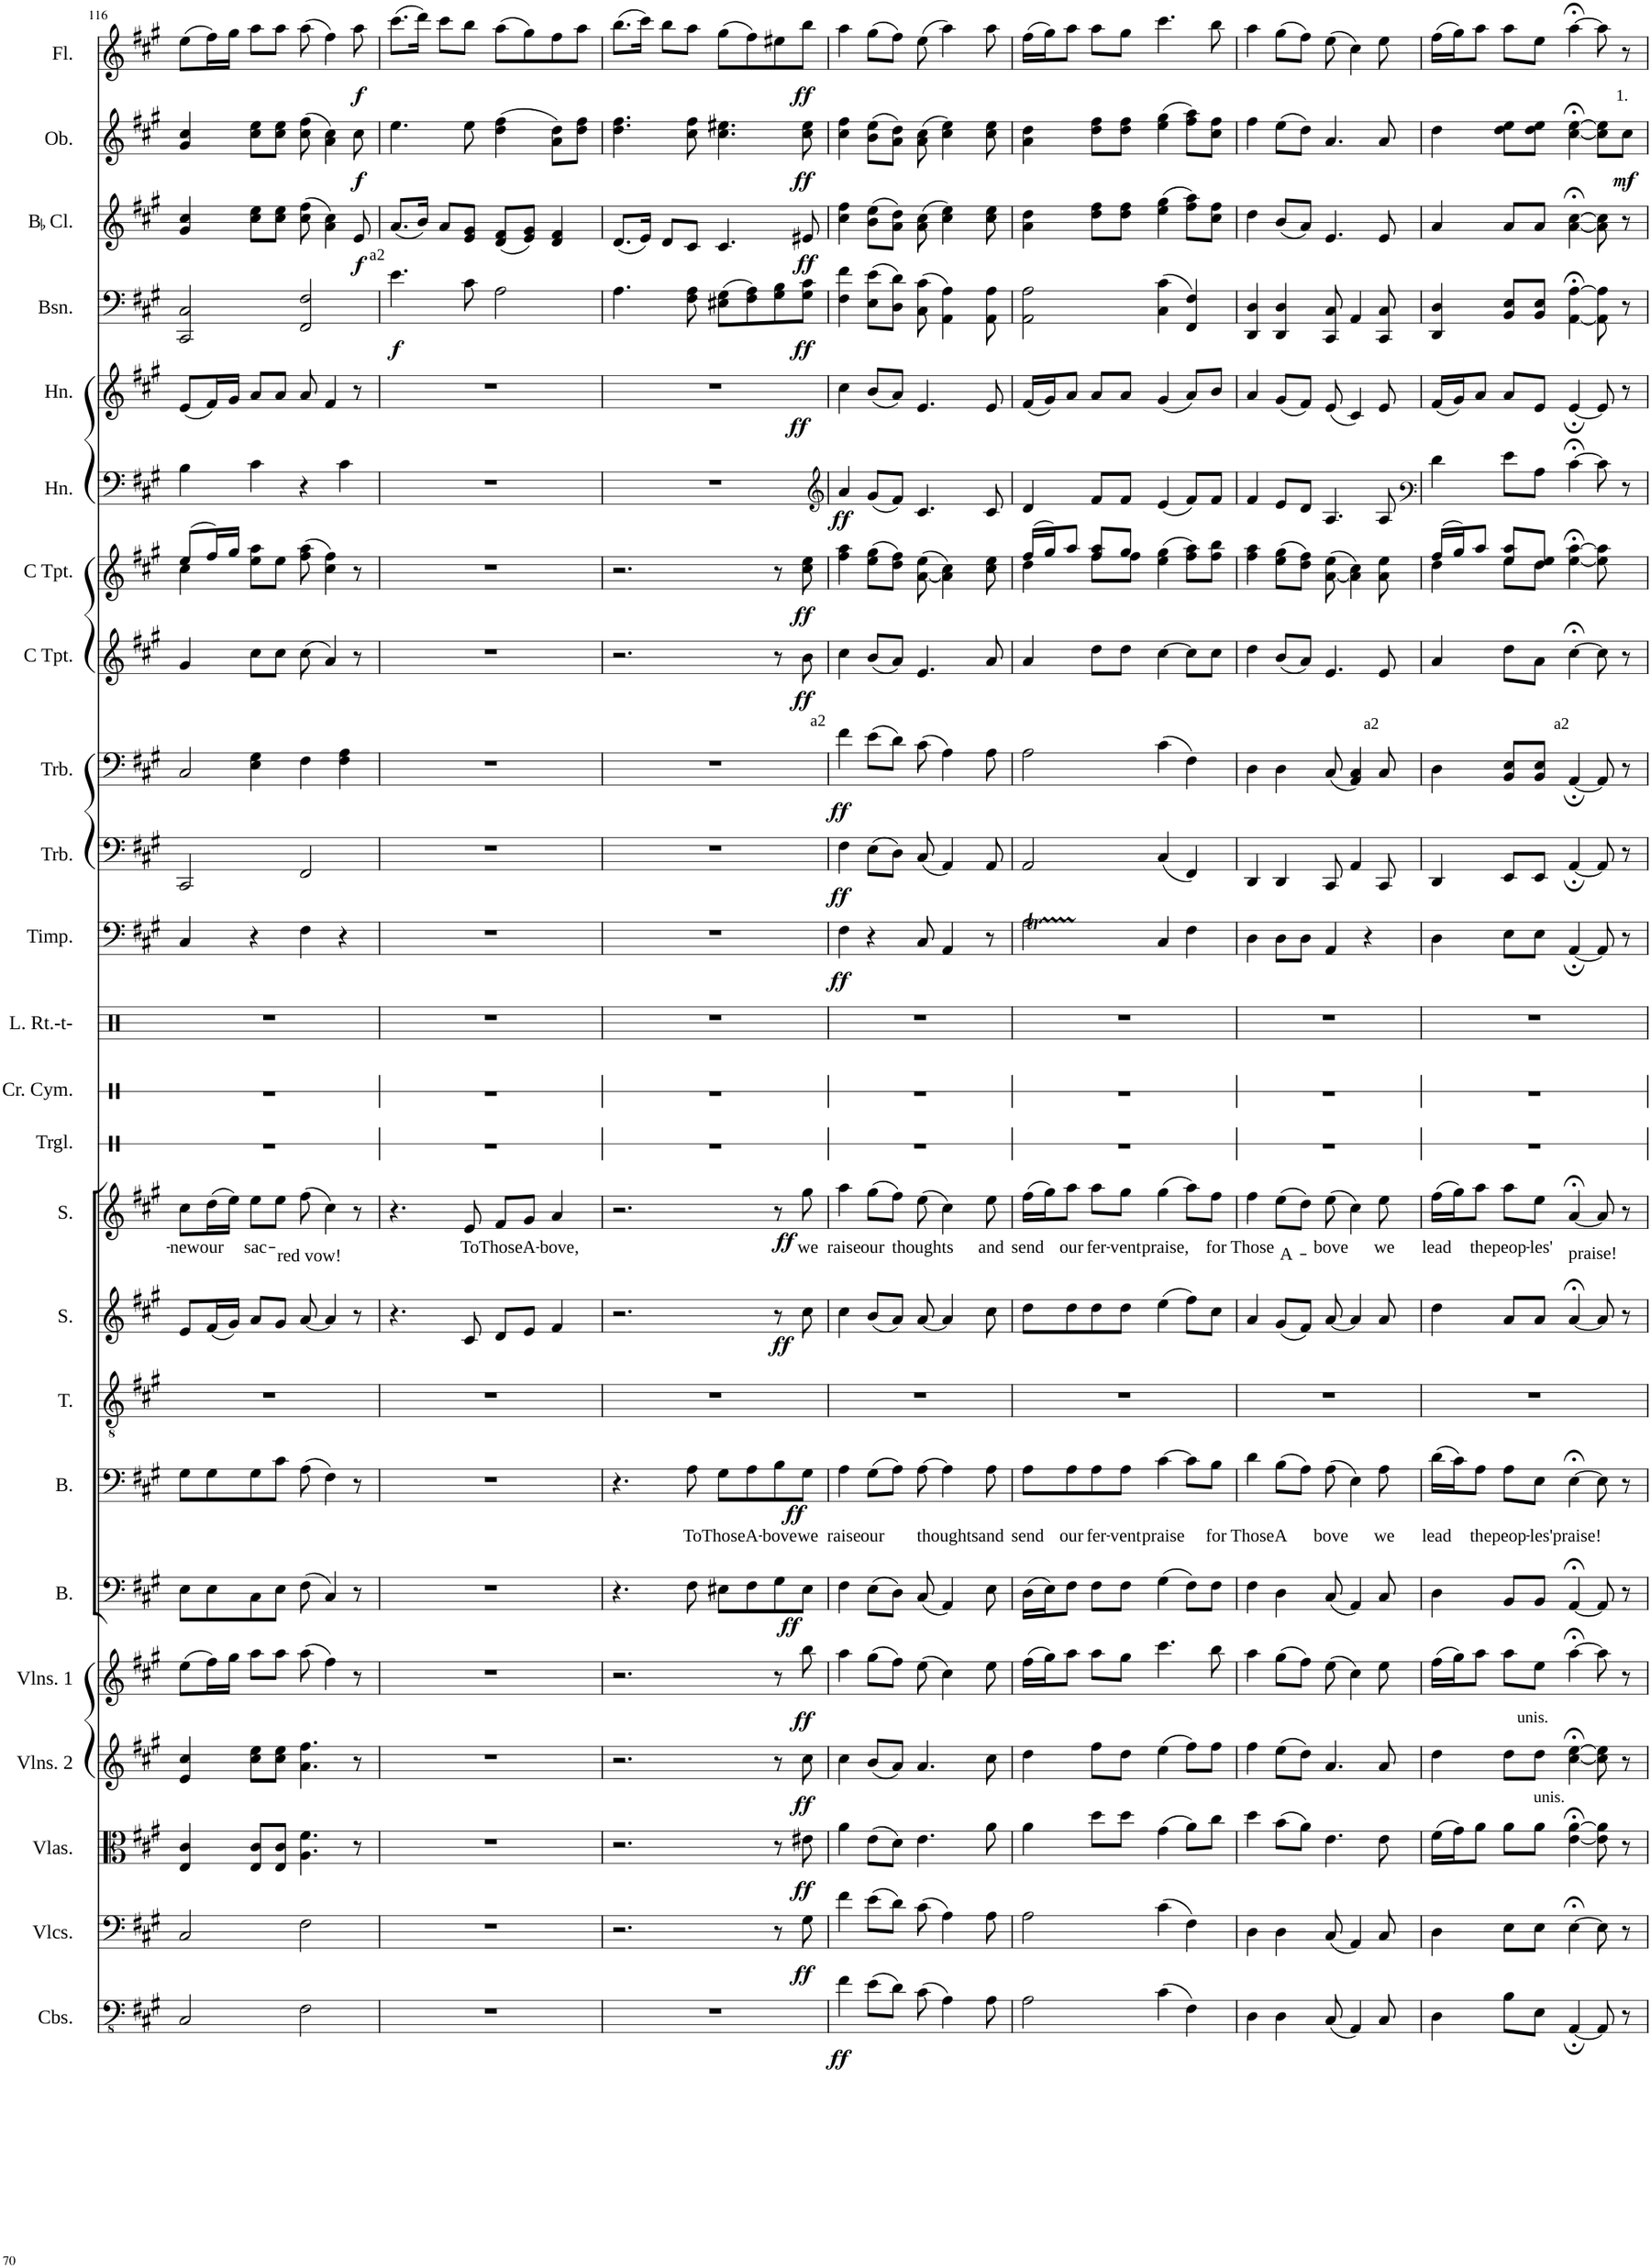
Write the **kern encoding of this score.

**kern	**dynam	**kern	**dynam	**kern	**dynam	**kern	**dynam	**kern	**dynam	**kern	**dynam	**kern	**text	**dynam	**kern	**kern	**dynam	**kern	**text	**dynam	**kern	**kern	**kern	**kern	**dynam	**kern	**dynam	**kern	**dynam	**kern	**dynam	**kern	**dynam	**kern	**dynam	**kern	**dynam	**kern	**dynam	**kern	**dynam	**kern	**dynam	**kern	**dynam
*part24	*part24	*part23	*part23	*part22	*part22	*part21	*part21	*part20	*part20	*part19	*part19	*part18	*part18	*part18	*part17	*part16	*part16	*part15	*part15	*part15	*part14	*part13	*part12	*part11	*part11	*part10	*part10	*part9	*part9	*part8	*part8	*part7	*part7	*part6	*part6	*part5	*part5	*part4	*part4	*part3	*part3	*part2	*part2	*part1	*part1
*staff24	*staff24	*staff23	*staff23	*staff22	*staff22	*staff21	*staff21	*staff20	*staff20	*staff19	*staff19	*staff18	*staff18	*staff18	*staff17	*staff16	*staff16	*staff15	*staff15	*staff15	*staff14	*staff13	*staff12	*staff11	*staff11	*staff10	*staff10	*staff9	*staff9	*staff8	*staff8	*staff7	*staff7	*staff6	*staff6	*staff5	*staff5	*staff4	*staff4	*staff3	*staff3	*staff2	*staff2	*staff1	*staff1
*I"Contrabasses	*	*I"Violoncellos	*	*I"Violas	*	*I"Violins 2	*	*I"Violins 1	*	*I"Bass	*	*I"Bass	*	*	*I"Tenor	*I"Soprano	*	*I"Soprano	*	*	*I"Triangle	*I"Crash Cymbal	*I"Low Roto-toms	*I"Timpani	*	*I"Trombone	*	*I"Trombone	*	*I"C Trumpet	*	*I"C Trumpet	*	*I"Horn	*	*I"Horn	*	*I"Bassoon	*	*I"BaccidentalFlat Clarinet	*	*I"Oboe	*	*I"Flute	*
*I'Cbs.	*	*I'Vlcs.	*	*I'Vlas.	*	*I'Vlns. 2	*	*I'Vlns. 1	*	*I'B.	*	*I'B.	*	*	*I'T.	*I'S.	*	*I'S.	*	*	*I'Trgl.	*I'Cr. Cym.	*I'L. Rt.-t-	*I'Timp.	*	*I'Trb.	*	*I'Trb.	*	*I'C Tpt.	*	*I'C Tpt.	*	*I'Hn.	*	*I'Hn.	*	*I'Bsn.	*	*I'BaccidentalFlat Cl.	*	*I'Ob.	*	*I'Fl.	*
!!LO:PB:g=z
*clefFv4	*	*clefF4	*	*clefC3	*	*clefG2	*	*clefG2	*	*clefF4	*	*clefF4	*	*	*clefGv2	*clefG2	*	*clefG2	*	*	*clefX	*clefX	*clefX	*clefF4	*	*clefF4	*	*clefF4	*	*clefG2	*	*clefG2	*	*clefF4	*	*clefG2	*	*clefF4	*	*clefG2	*	*clefG2	*	*clefG2	*
*	*	*	*	*	*	*	*	*	*	*	*	*	*	*	*	*	*	*	*	*	*	*	*	*	*	*	*	*	*	*	*	*	*	*ITrd4c7	*	*ITrd4c7	*	*	*	*ITrd1c2	*	*	*	*	*
*k[f#c#g#]	*	*k[f#c#g#]	*	*k[f#c#g#]	*	*k[f#c#g#]	*	*k[f#c#g#]	*	*k[f#c#g#]	*	*k[f#c#g#]	*	*	*k[f#c#g#]	*k[f#c#g#]	*	*k[f#c#g#]	*	*	*k[]	*k[]	*k[b-]	*k[f#c#g#]	*	*k[f#c#g#]	*	*k[f#c#g#]	*	*k[f#c#g#]	*	*k[f#c#g#]	*	*k[f#c#g#]	*	*k[f#c#g#]	*	*k[f#c#g#]	*	*k[f#c#g#]	*	*k[f#c#g#]	*	*k[f#c#g#]	*
*M4/4	*	*M4/4	*	*M4/4	*	*M4/4	*	*M4/4	*	*M4/4	*	*M4/4	*	*	*M4/4	*M4/4	*	*M4/4	*	*	*M4/4	*M4/4	*M4/4	*M4/4	*	*M4/4	*	*M4/4	*	*M4/4	*	*M4/4	*	*M4/4	*	*M4/4	*	*M4/4	*	*M4/4	*	*M4/4	*	*M4/4	*
=116	=116	=116	=116	=116	=116	=116	=116	=116	=116	=116	=116	=116	=116	=116	=116	=116	=116	=116	=116	=116	=116	=116	=116	=116	=116	=116	=116	=116	=116	=116	=116	=116	=116	=116	=116	=116	=116	=116	=116	=116	=116	=116	=116	=116	=116
!	!	!	!	!	!	!	!	!	!	!	!	!	!	!	!	!	!	!	!LO:LY:b	!	!	!	!	!	!	!	!	!	!	!	!	!	!	!	!	!	!	!	!	!	!	!	!	!	!
*	*	*	*	*	*	*	*	*	*	*	*	*	*	*	*	*	*	*	*	*	*	*	*	*	*	*	*	*^	*	*	*	*^	*	*	*	*	*	*	*	*	*	*	*	*	*
2CC#/	.	2C#/	.	4E/ 4c#/	.	4e/ 4cc#/	.	(8ee\L	.	8E\L	.	8G#\L	.	.	1r	8e/L	.	8cc#\L	-new	.	1r	1r	1r	4C#/	.	2CC#/	.	4ryy	2C#/	.	4g#/	.	(8ee/L	4cc#\	.	4B\	.	(8e/L	.	2CC#/ 2C#/	.	4g#/ 4cc#/	.	4g#/ 4cc#/	.	(8ee\L	.
!	!	!	!	!	!	!	!	!	!	!	!	!	!	!	!	!	!	!	!LO:LY:b	!	!	!	!	!	!	!	!	!	!	!	!	!	!	!	!	!	!	!	!	!	!	!	!	!	!	!	!
.	.	.	.	.	.	.	.	16ff#\L)	.	8E\	.	8G#\	.	.	.	(16f#/L	.	(16dd\L	our	.	.	.	.	.	.	.	.	.	.	.	.	.	16ff#/L)	.	.	.	.	16f#/L)	.	.	.	.	.	.	.	16ff#\L)	.
.	.	.	.	.	.	.	.	16gg#\JJ	.	.	.	.	.	.	.	16g#/JJ)	.	16ee\JJ)	.	.	.	.	.	.	.	.	.	.	.	.	.	.	16gg#/JJ	.	.	.	.	16g#/JJ	.	.	.	.	.	.	.	16gg#\JJ	.
!	!	!	!	!	!	!	!	!	!	!	!	!	!	!	!	!	!	!	!LO:LY:b	!	!	!	!	!	!	!	!	!	!	!	!	!	!	!	!	!	!	!	!	!	!	!	!	!	!	!	!
.	.	.	.	8E/ 8c#/L	.	8cc#\ 8ee\L	.	8aa\L	.	8C#\	.	8G#\	.	.	.	8a/L	.	8ee\L	sac-	.	.	.	.	4r	.	.	.	4E\ 4G#\	.	.	8cc#\L	.	8ee\ 8aa\L	4ryy	.	4c#\	.	8a/L	.	.	.	8cc#\ 8ee\L	.	8cc#\ 8ee\L	.	8aa\L	.
!	!	!	!	!	!	!	!	!	!	!	!	!	!	!	!	!	!	!	!LO:LY:b	!	!	!	!	!	!	!	!	!	!	!	!	!	!	!	!	!	!	!	!	!	!	!	!	!	!	!	!
.	.	.	.	8E/ 8c#/J	.	8cc#\ 8ee\J	.	8aa\J	.	8E\J	.	8c#\J	.	.	.	8g#/J	.	8ee\J	-red	.	.	.	.	.	.	.	.	.	.	.	8cc#\J	.	8ee\J	.	.	.	.	8a/J	.	.	.	8cc#\ 8ee\J	.	8cc#\ 8ee\J	.	8aa\J	.
!	!	!	!	!	!	!	!	!	!	!	!	!	!	!	!	!	!	!	!LO:LY:b	!	!	!	!	!	!	!	!	!	!	!	!	!	!	!	!	!	!	!	!	!	!	!	!	!	!	!	!
2FF#\	.	2F#\	.	4.A\ 4.f#\	.	4.a\ 4.ff#\	.	(8aa\	.	(8F#\	.	(8A\	.	.	.	[8a/	.	(8ff#\	vow!	.	.	.	.	4F#\	.	2FF#/	.	4F#\	2ryy	.	(8cc#\	.	(8ff#\ 8aa\	2ryy	.	4r	.	8a/	.	2FF#/ 2F#/	.	(8cc#\ 8ff#\	.	(8cc#\ 8ff#\	.	(8aa\	.
.	.	.	.	.	.	.	.	4ff#\)	.	4C#/)	.	4F#\)	.	.	.	4a/]	.	4cc#\)	.	.	.	.	.	.	.	.	.	.	.	.	4a/)	.	4cc#\ 4ff#\)	.	.	.	.	4f#/	.	.	.	4a\ 4cc#\)	.	4a\ 4cc#\)	.	4ff#\)	.
.	.	.	.	.	.	.	.	.	.	.	.	.	.	.	.	.	.	.	.	.	.	.	.	4r	.	.	.	4F#\ 4A\	.	.	.	.	.	.	.	4c#\	.	.	.	.	.	.	.	.	.	.	.
!	!	!	!	!	!	!	!	!	!	!	!	!	!	!	!	!	!	!	!	!	!	!	!	!	!	!	!	!	!	!	!	!	!	!	!	!	!	!	!	!	!	!	!LO:DY:b	!	!LO:DY:b	!	!LO:DY:b
.	.	.	.	8r	.	8r	.	8r	.	8r	.	8r	.	.	.	8r	.	8r	.	.	.	.	.	.	.	.	.	.	.	.	8r	.	8r	.	.	.	.	8r	.	.	.	8e/	f	8cc#\	f	8aa\	f
*	*	*	*	*	*	*	*	*	*	*	*	*	*	*	*	*	*	*	*	*	*	*	*	*	*	*	*	*v	*v	*	*	*	*v	*v	*	*	*	*	*	*	*	*	*	*	*	*	*
=117	=117	=117	=117	=117	=117	=117	=117	=117	=117	=117	=117	=117	=117	=117	=117	=117	=117	=117	=117	=117	=117	=117	=117	=117	=117	=117	=117	=117	=117	=117	=117	=117	=117	=117	=117	=117	=117	=117	=117	=117	=117	=117	=117	=117	=117
!	!	!	!	!	!	!	!	!	!	!	!	!	!	!	!	!	!	!	!	!	!	!	!	!	!	!	!	!	!	!	!	!	!	!	!	!	!	!LO:TX:a:t=a2	!	!	!	!	!	!	!
!	!	!	!	!	!	!	!	!	!	!	!	!	!	!	!	!	!	!	!	!	!	!	!	!	!	!	!	!	!	!	!	!	!	!	!	!	!	!	!LO:DY:b	!	!	!	!	!	!
1r	.	1r	.	1r	.	1r	.	1r	.	1r	.	1r	.	.	1r	4.r	.	4.r	.	.	1r	1r	1r	1r	.	1r	.	1r	.	1r	.	1r	.	1r	.	1r	.	4.e\	f	(8.a/L	.	4.ee\	.	(8.ccc#\L	.
.	.	.	.	.	.	.	.	.	.	.	.	.	.	.	.	.	.	.	.	.	.	.	.	.	.	.	.	.	.	.	.	.	.	.	.	.	.	.	.	16b/Jk)	.	.	.	16ddd\Jk)	.
.	.	.	.	.	.	.	.	.	.	.	.	.	.	.	.	.	.	.	.	.	.	.	.	.	.	.	.	.	.	.	.	.	.	.	.	.	.	.	.	8a/L	.	.	.	8ccc#\L	.
!	!	!	!	!	!	!	!	!	!	!	!	!	!	!	!	!	!	!	!LO:LY:b	!	!	!	!	!	!	!	!	!	!	!	!	!	!	!	!	!	!	!	!	!	!	!	!	!	!
.	.	.	.	.	.	.	.	.	.	.	.	.	.	.	.	8c#/	.	8e/	To	.	.	.	.	.	.	.	.	.	.	.	.	.	.	.	.	.	.	8c#\	.	8e/ 8g#/J	.	8ee\	.	8bb\J	.
!	!	!	!	!	!	!	!	!	!	!	!	!	!	!	!	!	!	!	!LO:LY:b	!	!	!	!	!	!	!	!	!	!	!	!	!	!	!	!	!	!	!	!	!	!	!	!	!	!
.	.	.	.	.	.	.	.	.	.	.	.	.	.	.	.	8d/L	.	8f#/L	Those	.	.	.	.	.	.	.	.	.	.	.	.	.	.	.	.	.	.	2A\	.	(8d/ 8f#/L	.	(4dd\ 4ff#\	.	(8aa\L	.
!	!	!	!	!	!	!	!	!	!	!	!	!	!	!	!	!	!	!	!LO:LY:b	!	!	!	!	!	!	!	!	!	!	!	!	!	!	!	!	!	!	!	!	!	!	!	!	!	!
.	.	.	.	.	.	.	.	.	.	.	.	.	.	.	.	8e/J	.	8g#/J	A-	.	.	.	.	.	.	.	.	.	.	.	.	.	.	.	.	.	.	.	.	8e/ 8g#/J)	.	.	.	8gg#\)	.
!	!	!	!	!	!	!	!	!	!	!	!	!	!	!	!	!	!	!	!LO:LY:b	!	!	!	!	!	!	!	!	!	!	!	!	!	!	!	!	!	!	!	!	!	!	!	!	!	!
.	.	.	.	.	.	.	.	.	.	.	.	.	.	.	.	4f#/	.	4a/	-bove,	.	.	.	.	.	.	.	.	.	.	.	.	.	.	.	.	.	.	.	.	4d/ 4f#/	.	8a\ 8dd\L)	.	8ff#\	.
.	.	.	.	.	.	.	.	.	.	.	.	.	.	.	.	.	.	.	.	.	.	.	.	.	.	.	.	.	.	.	.	.	.	.	.	.	.	.	.	.	.	8dd\ 8ff#\J	.	8aa\J	.
=118	=118	=118	=118	=118	=118	=118	=118	=118	=118	=118	=118	=118	=118	=118	=118	=118	=118	=118	=118	=118	=118	=118	=118	=118	=118	=118	=118	=118	=118	=118	=118	=118	=118	=118	=118	=118	=118	=118	=118	=118	=118	=118	=118	=118	=118
1r	.	2.r	.	2.r	.	2.r	.	2.r	.	4.r	.	4.r	.	.	1r	2.r	.	2.r	.	.	1r	1r	1r	1r	.	1r	.	1r	.	2.r	.	2.r	.	1r	.	1r	.	4.A\	.	(8.d/L	.	4.dd\ 4.ff#\	.	(8.bb\L	.
.	.	.	.	.	.	.	.	.	.	.	.	.	.	.	.	.	.	.	.	.	.	.	.	.	.	.	.	.	.	.	.	.	.	.	.	.	.	.	.	16e/Jk)	.	.	.	16ccc#\Jk)	.
.	.	.	.	.	.	.	.	.	.	.	.	.	.	.	.	.	.	.	.	.	.	.	.	.	.	.	.	.	.	.	.	.	.	.	.	.	.	.	.	8d/L	.	.	.	8bb\L	.
!	!	!	!	!	!	!	!	!	!	!	!	!	!LO:LY:b	!	!	!	!	!	!	!	!	!	!	!	!	!	!	!	!	!	!	!	!	!	!	!	!	!	!	!	!	!	!	!	!
.	.	.	.	.	.	.	.	.	.	8F#\	.	8A\	To	.	.	.	.	.	.	.	.	.	.	.	.	.	.	.	.	.	.	.	.	.	.	.	.	8F#\ 8A\	.	8c#/J	.	8cc#\ 8ff#\	.	8aa\J	.
!	!	!	!	!	!	!	!	!	!	!	!	!	!LO:LY:b	!	!	!	!	!	!	!	!	!	!	!	!	!	!	!	!	!	!	!	!	!	!	!	!	!	!	!	!	!	!	!	!
.	.	.	.	.	.	.	.	.	.	8E#X\L	.	8G#\L	Those	.	.	.	.	.	.	.	.	.	.	.	.	.	.	.	.	.	.	.	.	.	.	.	.	(8E#X\ 8G#\L	.	4.c#/	.	4.cc#\ 4.ee#X\	.	(8gg#\L	.
!	!	!	!	!	!	!	!	!	!	!	!	!	!LO:LY:b	!	!	!	!	!	!	!	!	!	!	!	!	!	!	!	!	!	!	!	!	!	!	!	!	!	!	!	!	!	!	!	!
.	.	.	.	.	.	.	.	.	.	8F#\	.	8A\	A-	.	.	.	.	.	.	.	.	.	.	.	.	.	.	.	.	.	.	.	.	.	.	.	.	8F#\ 8A\)	.	.	.	.	.	8ff#\)	.
!	!	!	!	!	!	!	!	!	!	!	!	!	!LO:LY:b	!	!	!	!	!	!	!	!	!	!	!	!	!	!	!	!	!	!	!	!	!	!	!	!	!	!	!	!	!	!	!	!
.	.	8r	.	8r	.	8r	.	8r	.	8G#\	.	8B\	-bove	.	.	8r	.	8r	.	.	.	.	.	.	.	.	.	.	.	8r	.	8r	.	.	.	.	.	8G#\ 8B\	.	.	.	.	.	8ee#X\	.
!	!	!	!LO:DY:b	!	!LO:DY:b	!	!LO:DY:b	!	!LO:DY:b	!	!LO:DY:b	!	!LO:LY:b	!LO:DY:b	!	!	!LO:DY:b	!	!LO:LY:b	!LO:DY:b	!	!	!	!	!	!	!	!	!	!	!LO:DY:b	!	!LO:DY:b	!	!	!	!	!	!LO:DY:b	!	!LO:DY:b	!	!LO:DY:b	!	!LO:DY:b
.	.	8G#\	ff	8e#X\	ff	8cc#\	ff	8bb\	ff	8E#\J	ff	8G#\J	we	ff	.	8cc#\	ff	8gg#\	we	ff	.	.	.	.	.	.	.	.	.	8b\	ff	8cc#\ 8ee\	ff	.	.	.	.	8G#\ 8c#\J	ff	8e#X/	ff	8cc#\ 8ee#\	ff	8bb\J	ff
=119	=119	=119	=119	=119	=119	=119	=119	=119	=119	=119	=119	=119	=119	=119	=119	=119	=119	=119	=119	=119	=119	=119	=119	=119	=119	=119	=119	=119	=119	=119	=119	=119	=119	=119	=119	=119	=119	=119	=119	=119	=119	=119	=119	=119	=119
*	*	*	*	*	*	*	*	*	*	*	*	*	*	*	*	*	*	*	*	*	*	*	*	*	*	*	*	*	*	*	*	*	*	*clefG2	*	*	*	*	*	*	*	*	*	*	*
!	!	!	!	!	!	!	!	!	!	!	!	!	!	!	!	!	!	!	!	!	!	!	!	!	!	!	!	!LO:TX:a:t=a2	!	!	!	!	!	!	!	!	!	!	!	!	!	!	!	!	!
!	!LO:DY:b	!	!	!	!	!	!	!	!	!	!	!	!LO:LY:b	!	!	!	!	!	!LO:LY:b	!	!	!	!	!	!LO:DY:b	!	!LO:DY:b	!	!LO:DY:b	!	!	!	!	!	!LO:DY:b	!	!LO:DY:b	!	!	!	!	!	!	!	!
4F#\	ff	4f#\	.	4a\	.	4cc#\	.	4aa\	.	4F#\	.	4A\	raise	.	1r	4cc#\	.	4aa\	raise	.	1r	1r	1r	4F#\	ff	4F#\	ff	4f#\	ff	4cc#\	.	4ff#\ 4aa\	.	4a/	ff	4cc#\	ff	4F#\ 4f#\	.	4cc#\ 4ff#\	.	4cc#\ 4ff#\	.	4aa\	.
!	!	!	!	!	!	!	!	!	!	!	!	!	!LO:LY:b	!	!	!	!	!	!LO:LY:b	!	!	!	!	!	!	!	!	!	!	!	!	!	!	!	!	!	!	!	!	!	!	!	!	!	!
(8E\L	.	(8e\L	.	(8e\L	.	(8b/L	.	(8gg#\L	.	(8E\L	.	(8G#\L	our	.	.	(8b/L	.	(8gg#\L	our	.	.	.	.	4r	.	(8E\L	.	(8e\L	.	(8b/L	.	(8ee\ 8gg#\L	.	(8g#/L	.	(8b/L	.	(8E\ 8e\L	.	(8b\ 8ee\L	.	(8b\ 8ee\L	.	(8gg#\L	.
8D\J)	.	8d\J)	.	8d\J)	.	8a/J)	.	8ff#\J)	.	8D\J)	.	8A\J)	.	.	.	8a/J)	.	8ff#\J)	.	.	.	.	.	.	.	8D\J)	.	8d\J)	.	8a/J)	.	8dd\ 8ff#\J)	.	8f#/J)	.	8a/J)	.	8D\ 8d\J)	.	8a\ 8dd\J)	.	8a\ 8dd\J)	.	8ff#\J)	.
!	!	!	!	!	!	!	!	!	!	!	!	!	!	!	!	!	!	!	!LO:LY:b	!	!	!	!	!	!	!	!	!	!	!	!	!	!	!	!	!	!	!	!	!	!	!	!	!	!
(8C#\	.	(8c#\	.	4.e\	.	4.a/	.	(8ee\	.	(8C#/	.	[8A\	.	.	.	[8a/	.	(8ee\	thoughts	.	.	.	.	8C#/	.	(8C#/	.	(8c#\	.	4.e/	.	([8a\ 8ee\	.	4.c#/	.	4.e/	.	(8C#\ 8c#\	.	(8a\ 8cc#\	.	(8a\ 8cc#\	.	(8ee\	.
!	!	!	!	!	!	!	!	!	!	!	!	!	!LO:LY:b	!	!	!	!	!	!	!	!	!	!	!	!	!	!	!	!	!	!	!	!	!	!	!	!	!	!	!	!	!	!	!	!
4AA\)	.	4A\)	.	.	.	.	.	4cc#\)	.	4AA/)	.	4A\]	thoughts	.	.	4a/]	.	4cc#\)	.	.	.	.	.	4AA/	.	4AA/)	.	4A\)	.	.	.	4a\] 4cc#\)	.	.	.	.	.	4AA\ 4A\)	.	4cc#\ 4ee\)	.	4cc#\ 4ee\)	.	4aa\)	.
!	!	!	!	!	!	!	!	!	!	!	!	!	!LO:LY:b	!	!	!	!	!	!LO:LY:b	!	!	!	!	!	!	!	!	!	!	!	!	!	!	!	!	!	!	!	!	!	!	!	!	!	!
8AA\	.	8A\	.	8a\	.	8cc#\	.	8ee\	.	8E\	.	8A\	and	.	.	8cc#\	.	8ee\	and	.	.	.	.	8r	.	8AA/	.	8A\	.	8a/	.	8cc#\ 8ee\	.	8c#/	.	8e/	.	8AA\ 8A\	.	8cc#\ 8ee\	.	8cc#\ 8ee\	.	8aa\	.
=120	=120	=120	=120	=120	=120	=120	=120	=120	=120	=120	=120	=120	=120	=120	=120	=120	=120	=120	=120	=120	=120	=120	=120	=120	=120	=120	=120	=120	=120	=120	=120	=120	=120	=120	=120	=120	=120	=120	=120	=120	=120	=120	=120	=120	=120
!	!	!	!	!	!	!	!	!	!	!	!	!	!LO:LY:b	!	!	!	!	!	!LO:LY:b	!	!	!	!	!	!	!	!	!	!	!	!	!	!	!	!	!	!	!	!	!	!	!	!	!	!
*	*	*	*	*	*	*	*	*	*	*	*	*	*	*	*	*	*	*	*	*	*	*	*	*	*	*	*	*	*	*	*	*^	*	*	*	*	*	*	*	*	*	*	*	*	*
2AA\	.	2A\	.	4a\	.	4dd\	.	(16ff#\LL	.	(16D\LL	.	8A\L	send	.	1r	8dd\L	.	(16ff#\LL	send	.	1r	1r	1r	2AT\	.	2AA/	.	2A\	.	4a/	.	(16ff#/LL	4dd\	.	4d/	.	(16f#/LL	.	2AA\ 2A\	.	4a\ 4dd\	.	4a\ 4dd\	.	(16ff#\LL	.
.	.	.	.	.	.	.	.	16gg#\J)	.	16E\J)	.	.	.	.	.	.	.	16gg#\J)	.	.	.	.	.	.	.	.	.	.	.	.	.	16gg#/J)	.	.	.	.	16g#/J)	.	.	.	.	.	.	.	16gg#\J)	.
!	!	!	!	!	!	!	!	!	!	!	!	!	!LO:LY:b	!	!	!	!	!	!LO:LY:b	!	!	!	!	!	!	!	!	!	!	!	!	!	!	!	!	!	!	!	!	!	!	!	!	!	!	!
.	.	.	.	.	.	.	.	8aa\J	.	8F#\J	.	8A\	our	.	.	8dd\	.	8aa\J	our	.	.	.	.	.	.	.	.	.	.	.	.	8aa/J	.	.	.	.	8a/J	.	.	.	.	.	.	.	8aa\J	.
!	!	!	!	!	!	!	!	!	!	!	!	!	!LO:LY:b	!	!	!	!	!	!LO:LY:b	!	!	!	!	!	!	!	!	!	!	!	!	!	!	!	!	!	!	!	!	!	!	!	!	!	!	!
.	.	.	.	8dd\L	.	8ff#\L	.	8aa\L	.	8F#\L	.	8A\	fer-	.	.	8dd\	.	8aa\L	fer-	.	.	.	.	.	.	.	.	.	.	8dd\L	.	8ff#/ 8aa/L	8ff#\L	.	8f#/L	.	8a/L	.	.	.	8dd\ 8ff#\L	.	8dd\ 8ff#\L	.	8aa\L	.
!	!	!	!	!	!	!	!	!	!	!	!	!	!LO:LY:b	!	!	!	!	!	!LO:LY:b	!	!	!	!	!	!	!	!	!	!	!	!	!	!	!	!	!	!	!	!	!	!	!	!	!	!	!
.	.	.	.	8dd\J	.	8dd\J	.	8gg#\J	.	8F#\J	.	8A\J	-vent	.	.	8dd\J	.	8gg#\J	-vent	.	.	.	.	.	.	.	.	.	.	8dd\J	.	8gg#/J	8ff#\J	.	8f#/J	.	8a/J	.	.	.	8dd\ 8ff#\J	.	8dd\ 8ff#\J	.	8gg#\J	.
!	!	!	!	!	!	!	!	!	!	!	!	!	!LO:LY:b	!	!	!	!	!	!LO:LY:b	!	!	!	!	!	!	!	!	!	!	!	!	!	!	!	!	!	!	!	!	!	!	!	!	!	!	!
(4C#\	.	(4c#\	.	(4g#\	.	(4ee\	.	4.ccc#\	.	(4G#\	.	[4c#\	praise	.	.	(4ee\	.	(4gg#\	praise,	.	.	.	.	4C#/	.	(4C#/	.	(4c#\	.	[4cc#\	.	(4ee\ 4gg#\	2ryy	.	(4e/	.	(4g#/	.	(4C#\ 4c#\	.	(4ee\ 4gg#\	.	(4ee\ 4gg#\	.	4.ccc#\	.
4FF#\)	.	4F#\)	.	8a\L)	.	8ff#\L)	.	.	.	8F#\L)	.	8c#\L]	.	.	.	8ff#\L)	.	8aa\L)	.	.	.	.	.	4F#TTT\	.	4FF#/)	.	4F#\)	.	8cc#\L]	.	8ff#\ 8aa\L)	.	.	8f#/L)	.	8a/L)	.	4FF#/ 4F#/)	.	8ff#\ 8aa\L)	.	8ff#\ 8aa\L)	.	.	.
!	!	!	!	!	!	!	!	!	!	!	!	!	!LO:LY:b	!	!	!	!	!	!LO:LY:b	!	!	!	!	!	!	!	!	!	!	!	!	!	!	!	!	!	!	!	!	!	!	!	!	!	!	!
.	.	.	.	8cc#\J	.	8ff#\J	.	8bb\	.	8F#\J	.	8B\J	for	.	.	8cc#\J	.	8ff#\J	for	.	.	.	.	.	.	.	.	.	.	8cc#\J	.	8ff#\ 8bb\J	.	.	8f#/J	.	8b/J	.	.	.	8cc#\ 8ff#\J	.	8cc#\ 8ff#\J	.	8bb\	.
*	*	*	*	*	*	*	*	*	*	*	*	*	*	*	*	*	*	*	*	*	*	*	*	*	*	*	*	*	*	*	*	*v	*v	*	*	*	*	*	*	*	*	*	*	*	*	*
=121	=121	=121	=121	=121	=121	=121	=121	=121	=121	=121	=121	=121	=121	=121	=121	=121	=121	=121	=121	=121	=121	=121	=121	=121	=121	=121	=121	=121	=121	=121	=121	=121	=121	=121	=121	=121	=121	=121	=121	=121	=121	=121	=121	=121	=121
!	!	!	!	!	!	!	!	!	!	!	!	!	!LO:LY:b	!	!	!	!	!	!LO:LY:b	!	!	!	!	!	!	!	!	!	!	!	!	!	!	!	!	!	!	!	!	!	!	!	!	!	!
4DD\	.	4D\	.	4dd\	.	4ff#\	.	4aa\	.	4F#\	.	4d\	Those	.	1r	4a/	.	4ff#\	Those	.	1r	1r	1r	4D\	.	4DD/	.	4D\	.	4dd\	.	4ff#\ 4aa\	.	4f#/	.	4a/	.	4DD/ 4D/	.	4dd\	.	4ff#\	.	4aa\	.
!	!	!	!	!	!	!	!	!	!	!	!	!	!LO:LY:b	!	!	!	!	!	!	!	!	!	!	!	!	!	!	!	!	!	!	!	!	!	!	!	!	!	!	!	!	!	!	!	!
4DD\	.	4D\	.	(8b\L	.	(8ee\L	.	(8gg#\L	.	4D\	.	(8B\L	A	.	.	(8g#/L	.	(8ee\L	.	.	.	.	.	8D\L	.	4DD/	.	4D\	.	(8b/L	.	(8ee\ 8gg#\L	.	8e/L	.	(8g#/L	.	4DD/ 4D/	.	(8b/L	.	(8ee\L	.	(8gg#\L	.
!	!	!	!	!	!	!	!	!	!	!	!	!	!	!	!	!	!	!	!LO:LY:b	!	!	!	!	!	!	!	!	!	!	!	!	!	!	!	!	!	!	!	!	!	!	!	!	!	!
.	.	.	.	8a\J)	.	8dd\J)	.	8ff#\J)	.	.	.	8A\J)	.	.	.	8f#/J)	.	8dd\J)	A-	.	.	.	.	8D\J	.	.	.	.	.	8a/J)	.	8dd\ 8ff#\J)	.	8d/J	.	8f#/J)	.	.	.	8a/J)	.	8dd\J)	.	8ff#\J)	.
!	!	!	!	!	!	!	!	!	!	!	!	!	!LO:LY:b	!	!	!	!	!	!LO:LY:b	!	!	!	!	!	!	!	!	!	!	!	!	!	!	!	!	!	!	!	!	!	!	!	!	!	!
(8CC#/	.	(8C#/	.	4.e\	.	4.a/	.	(8ee\	.	(8C#/	.	(8A\	bove	.	.	[8a/	.	(8ee\	-bove	.	.	.	.	4AA/	.	8CC#/	.	(8C#/	.	4.e/	.	([8a\ 8ee\	.	4.A/	.	(8e/	.	8CC#/ 8C#/	.	4.e/	.	4.a/	.	(8ee\	.
4AAA/)	.	4AA/)	.	.	.	.	.	4cc#\)	.	4AA/)	.	4E\)	.	.	.	4a/]	.	4cc#\)	.	.	.	.	.	.	.	4AA/	.	4AA/ 4C#/)	.	.	.	4a\] 4cc#\)	.	.	.	4c#/)	.	4AA/	.	.	.	.	.	4cc#\)	.
.	.	.	.	.	.	.	.	.	.	.	.	.	.	.	.	.	.	.	.	.	.	.	.	4r	.	.	.	.	.	.	.	.	.	.	.	.	.	.	.	.	.	.	.	.	.
!	!	!	!	!	!	!	!	!	!	!	!	!	!	!	!	!	!	!	!	!	!	!	!	!	!	!	!	!LO:TX:a:t=a2	!	!	!	!	!	!	!	!	!	!	!	!	!	!	!	!	!
!	!	!	!	!	!	!	!	!	!	!	!	!	!LO:LY:b	!	!	!	!	!	!LO:LY:b	!	!	!	!	!	!	!	!	!	!	!	!	!	!	!	!	!	!	!	!	!	!	!	!	!	!
8CC#/	.	8C#/	.	8e\	.	8a/	.	8ee\	.	8C#/	.	8A\	we	.	.	8a/	.	8ee\	we	.	.	.	.	.	.	8CC#/	.	8C#/	.	8e/	.	8a\ 8ee\	.	8A/	.	8e/	.	8CC#/ 8C#/	.	8e/	.	8a/	.	8ee\	.
=122	=122	=122	=122	=122	=122	=122	=122	=122	=122	=122	=122	=122	=122	=122	=122	=122	=122	=122	=122	=122	=122	=122	=122	=122	=122	=122	=122	=122	=122	=122	=122	=122	=122	=122	=122	=122	=122	=122	=122	=122	=122	=122	=122	=122	=122
*	*	*	*	*	*	*	*	*	*	*	*	*	*	*	*	*	*	*	*	*	*	*	*	*	*	*	*	*	*	*	*	*	*	*clefF3	*	*	*	*	*	*	*	*	*	*	*
!	!	!	!	!	!	!	!	!	!	!	!	!	!LO:LY:b	!	!	!	!	!	!LO:LY:b	!	!	!	!	!	!	!	!	!	!	!	!	!	!	!	!	!	!	!	!	!	!	!	!	!	!
*	*	*	*	*	*	*	*	*	*	*	*	*	*	*	*	*	*	*	*	*	*	*	*	*	*	*	*	*	*	*	*	*^	*	*	*	*	*	*	*	*	*	*	*	*	*
4DD\	.	4D\	.	(16f#\LL	.	4dd\	.	(16ff#\LL	.	4D\	.	(16d\LL	lead	.	1r	4dd\	.	(16ff#\LL	lead	.	1r	1r	1r	4D\	.	4DD/	.	4D\	.	4a/	.	(16ff#/LL	4dd\	.	4f#\	.	(16f#/LL	.	4DD/ 4D/	.	4a/	.	4dd\	.	(16ff#\LL	.
.	.	.	.	16g#\J)	.	.	.	16gg#\J)	.	.	.	16c#\J)	.	.	.	.	.	16gg#\J)	.	.	.	.	.	.	.	.	.	.	.	.	.	16gg#/J)	.	.	.	.	16g#/J)	.	.	.	.	.	.	.	16gg#\J)	.
!	!	!	!	!	!	!	!	!	!	!	!	!	!LO:LY:b	!	!	!	!	!	!LO:LY:b	!	!	!	!	!	!	!	!	!	!	!	!	!	!	!	!	!	!	!	!	!	!	!	!	!	!	!
.	.	.	.	8a\J	.	.	.	8aa\J	.	.	.	8A\J	the	.	.	.	.	8aa\J	the	.	.	.	.	.	.	.	.	.	.	.	.	8aa/J	.	.	.	.	8a/J	.	.	.	.	.	.	.	8aa\J	.
!	!	!	!	!	!	!	!	!	!	!	!	!	!LO:LY:b	!	!	!	!	!	!LO:LY:b	!	!	!	!	!	!	!	!	!	!	!	!	!	!	!	!	!	!	!	!	!	!	!	!	!	!	!
8BB\L	.	8E\L	.	8a\L	.	8dd\L	.	8aa\L	.	8BB/L	.	8A\L	peop-	.	.	8a/L	.	8aa\L	peop-	.	.	.	.	8E\L	.	8EE/L	.	8BB/ 8E/L	.	8dd\L	.	8ee/ 8aa/L	8ee\L	.	8g#\L	.	8a/L	.	8BB/ 8E/L	.	8a/L	.	8dd\ 8ee\L	.	8aa\L	.
!	!	!	!	!	!	!	!	!	!	!	!	!	!LO:LY:b	!	!	!	!	!	!LO:LY:b	!	!	!	!	!	!	!	!	!	!	!	!	!	!	!	!	!	!	!	!	!	!	!	!	!	!	!
8EE\J	.	8E\J	.	8a\J	.	8dd\J	.	8ee\J	.	8BB/J	.	8E\J	-les'	.	.	8a/J	.	8ee\J	-les'	.	.	.	.	8E\J	.	8EE/J	.	8BB/ 8E/J	.	8a\J	.	8dd/ 8ee/J	8dd\J	.	8c#\J	.	8e/J	.	8BB/ 8E/J	.	8a/J	.	8dd\ 8ee\J	.	8ee\J	.
!	!	!	!	!	!	!	!	!	!	!	!	!	!	!	!	!	!	!	!	!	!	!	!	!	!	!	!	!LO:TX:a:t=a2	!	!	!	!	!	!	!	!	!	!	!	!	!	!	!	!	!	!
!	!	!	!	!LO:TX:a:t=unis.	!	!	!	!	!	!	!	!	!	!	!	!	!	!	!	!	!	!	!	!	!	!	!	!	!	!	!	!	!	!	!	!	!	!	!	!	!	!	!	!	!	!
!	!	!	!	!	!	!	!	!	!	!	!	!	!LO:LY:b	!	!	!	!	!	!LO:LY:b	!	!	!	!	!	!	!	!	!	!	!	!	!	!	!	!	!	!	!	!	!	!	!	!	!	!	!
[4AAA;/	.	[4E;<\	.	[4e\;< [4a\;<	.	[4cc#\;< [4ee\;<	.	[4aa;<\	.	[4AA;</	.	[4E;<\	praise!	.	.	[4a;</	.	[4a;</	praise!	.	.	.	.	[4AA;/	.	[4AA;/	.	[4AA;/	.	[4cc#;<\	.	[4ee\;< [4aa\;<	2ryy	.	[4e;<\	.	[4e;/	.	[4AA\;< [4A\;<	.	[4a\;< [4cc#\;<	.	[4cc#\;< [4ee\;<	.	[4aa;<\	.
!	!	!	!	!	!	!LO:TX:a:t=unis.	!	!	!	!	!	!	!	!	!	!	!	!	!	!	!	!	!	!	!	!	!	!	!	!	!	!	!	!	!	!	!	!	!	!	!	!	!	!	!	!
8AAA/]	.	8E\]	.	8e\] 8a\]	.	8cc#\] 8ee\]	.	8aa\]	.	8AA/]	.	8E\]	.	.	.	8a/]	.	8a/]	.	.	.	.	.	8AA/]	.	8AA/]	.	8AA/]	.	8cc#\]	.	8ee\] 8aa\]	.	.	8e\]	.	8e/]	.	8AA\] 8A\]	.	8a\] 8cc#\]	.	8cc#\] 8ee\]L	.	8aa\]	.
!	!	!	!	!	!	!	!	!	!	!	!	!	!	!	!	!	!	!	!	!	!	!	!	!	!	!	!	!	!	!	!	!	!	!	!	!	!	!	!	!	!	!	!LO:TX:a:t=1.	!	!	!
!	!	!	!	!	!	!	!	!	!	!	!	!	!	!	!	!	!	!	!	!	!	!	!	!	!	!	!	!	!	!	!	!	!	!	!	!	!	!	!	!	!	!	!	!LO:DY:b	!	!
8r	.	8r	.	8r	.	8r	.	8r	.	8r	.	8r	.	.	.	8r	.	8r	.	.	.	.	.	8r	.	8r	.	8r	.	8r	.	8ryy	.	.	8r	.	8r	.	8r	.	8r	.	8cc#\J	mf	8r	.
*	*	*	*	*	*	*	*	*	*	*	*	*	*	*	*	*	*	*	*	*	*	*	*	*	*	*	*	*	*	*	*	*v	*v	*	*	*	*	*	*	*	*	*	*	*	*	*
=	=	=	=	=	=	=	=	=	=	=	=	=	=	=	=	=	=	=	=	=	=	=	=	=	=	=	=	=	=	=	=	=	=	=	=	=	=	=	=	=	=	=	=	=	=
*-	*-	*-	*-	*-	*-	*-	*-	*-	*-	*-	*-	*-	*-	*-	*-	*-	*-	*-	*-	*-	*-	*-	*-	*-	*-	*-	*-	*-	*-	*-	*-	*-	*-	*-	*-	*-	*-	*-	*-	*-	*-	*-	*-	*-	*-
